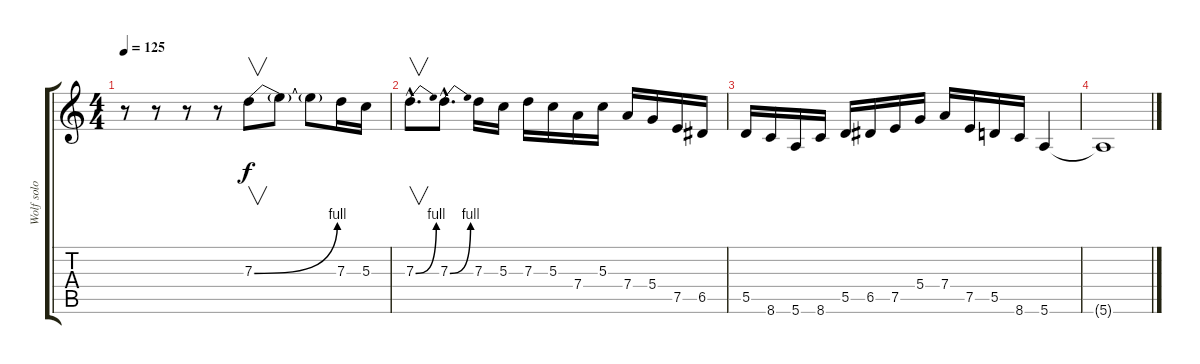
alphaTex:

\track ("Wolf solo" "Wolf solo") {instrument distortionguitar}
\staff {score tabs}
\tuning (E4 B3 G3 D3 A2 E2) {hide}
\ts (4 4)
\tempo 125
\clef g2
\ks c
r.8{dy f} r.8 r.8 r.8 7.3{be (bend 0 0 60 4)}.8{v} 7.3{t}.8 7.3{t}.8 7.3.16 5.3.16 |
7.3{be (bend 0 0 60 4) hac}.8{v d} 7.3{be (bend 0 0 60 4) hac}.8{d} 7.3.16 5.3.16 7.3.16 5.3.16 7.4.16 5.3.16 7.4.16 5.4.16 7.5.16 6.5.16 |
5.5.16 8.6.16 5.6.16 8.6.16 5.5.16 6.5.16 7.5.16 5.4.16 7.4.16 7.5.16 5.5.16 8.6.16 5.6.4 |
5.6{t}.1
